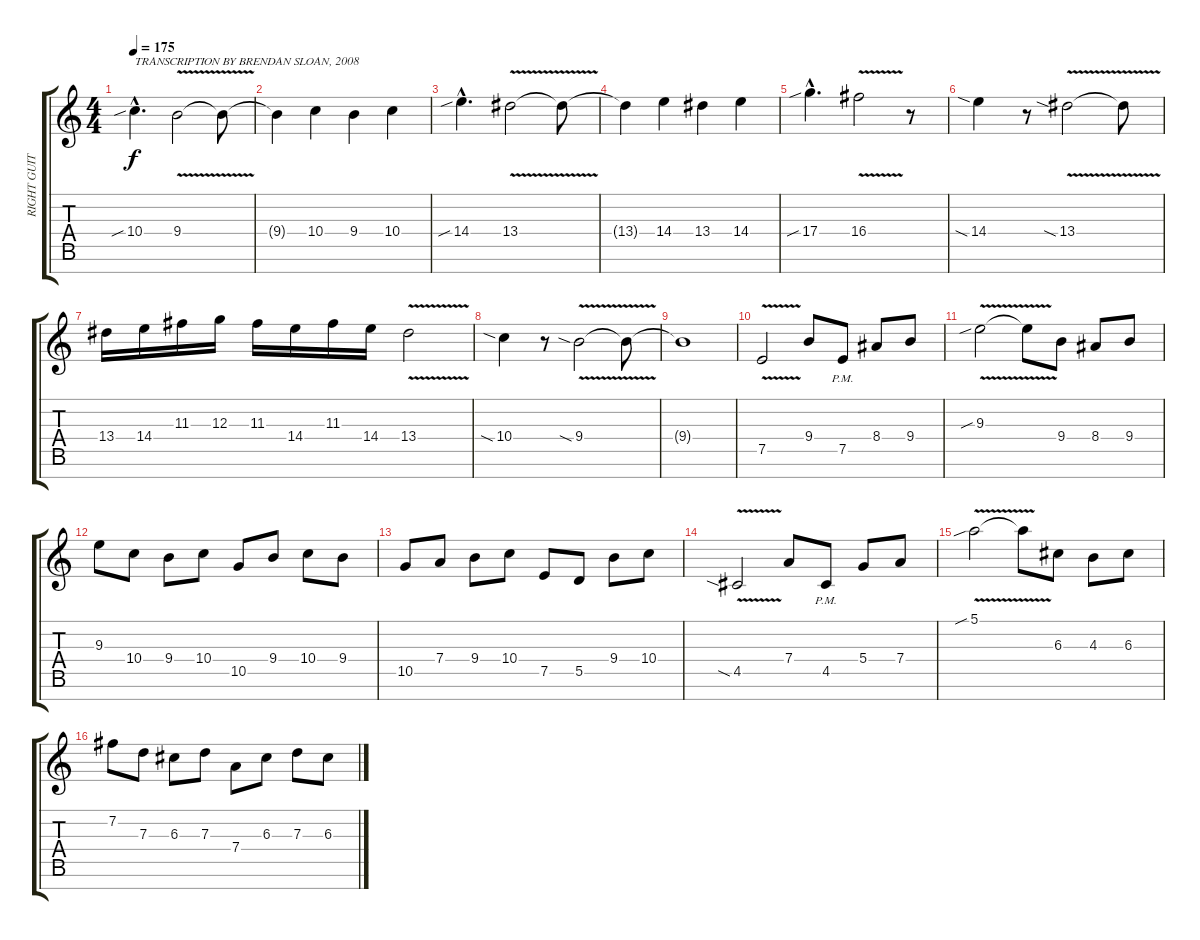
\track ("RIGHT GUITAR (Terji)" "RIGHT GUIT") {instrument overdrivenguitar}
\staff {score tabs}
\tuning (E4 B3 G3 D3 A2 E2 B1) {hide}
\ts (4 4)
\tempo 175
\clef g2
\ks c
10.4{sib hac}.4{d txt "TRANSCRIPTION BY BRENDAN SLOAN, 2008" dy f instrument overdrivenguitar} 9.4{v}.2 9.4{t}.8 |
9.4{t}.4 10.4.4 9.4.4 10.4.4 |
14.4{sib hac}.4{d} 13.4{v}.2 13.4{t}.8 |
13.4{t}.4 14.4.4 13.4.4 14.4.4 |
17.4{sib hac}.4{d} 16.4{v}.2 r.8 |
14.4{sia}.4 r.8 13.4{v sia}.2 13.4{t}.8 |
13.4.16 14.4.16 11.3.16 12.3.16 11.3.16 14.4.16 11.3.16 14.4.16 13.4{v}.2 |
10.4{sia}.4 r.8 9.4{v sia}.2 9.4{t}.8 |
9.4{t}.1 |
7.5{v}.2 9.4.8 7.5{pm}.8 8.4.8 9.4.8 |
9.3{v sib}.2 9.3{t}.8 9.4.8 8.4.8 9.4.8 |
9.3.8 10.4.8 9.4.8 10.4.8 10.5.8 9.4.8 10.4.8 9.4.8 |
10.5.8 7.4.8 9.4.8 10.4.8 7.5.8 5.5.8 9.4.8 10.4.8 |
4.5{v sia}.2 7.4.8 4.5{pm}.8 5.4.8 7.4.8 |
5.1{v sib}.2 5.1{t}.8 6.3.8 4.3.8 6.3.8 |
7.2.8 7.3.8 6.3.8 7.3.8 7.4.8 6.3.8 7.3.8 6.3.8
